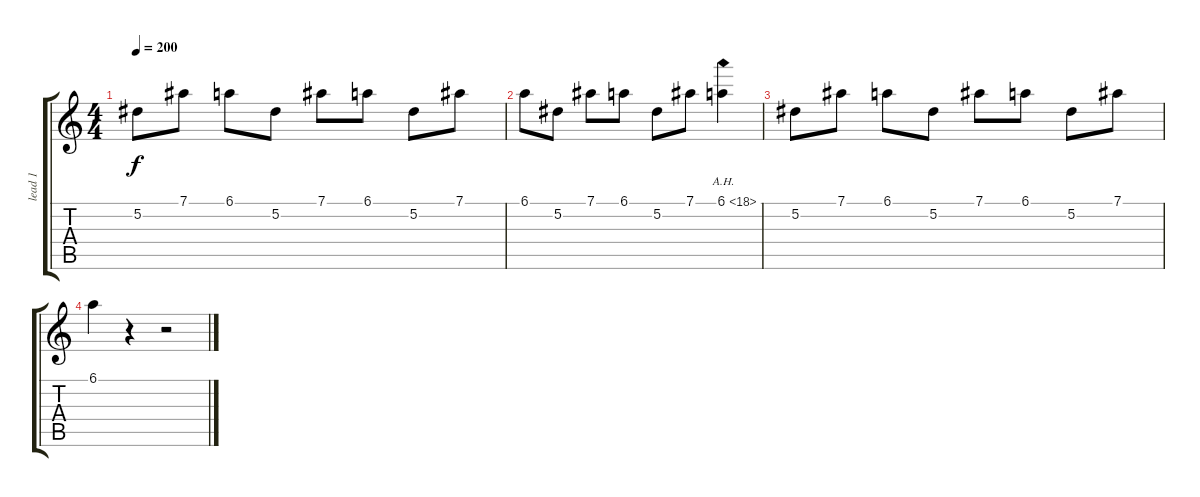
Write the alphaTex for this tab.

\track ("lead 1" "lead 1") {instrument distortionguitar}
\staff {score tabs}
\tuning (Eb4 Bb3 Gb3 Db3 Ab2 Eb2) {hide}
\ts (4 4)
\tempo 200
\clef g2
\ks c
5.2.8{dy f} 7.1.8 6.1.8 5.2.8 7.1.8 6.1.8 5.2.8 7.1.8 |
6.1.8 5.2.8 7.1.8 6.1.8 5.2.8 7.1.8 6.1{ah 12}.4 |
5.2.8 7.1.8 6.1.8 5.2.8 7.1.8 6.1.8 5.2.8 7.1.8 |
6.1.4 r.4 r.2
